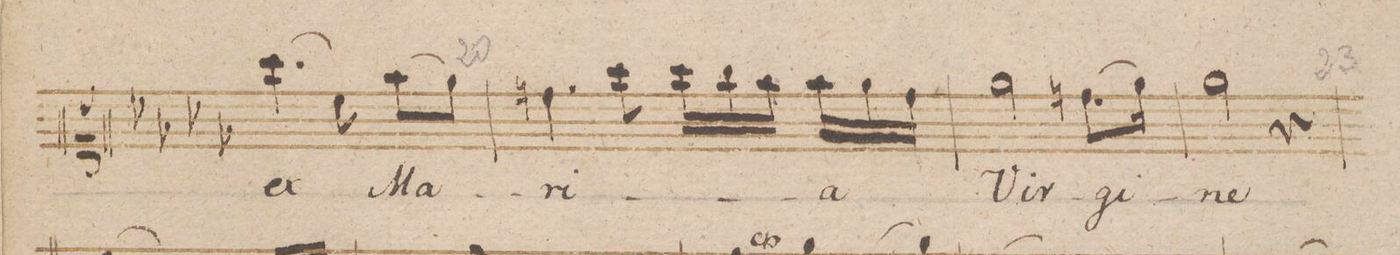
**kern	**text	**dynam
*I"Canto.	*	*
*clefC1	*	*
*k[b-e-a-d-]	*	*
*met(c|)	*	*
*M3/4	*	*
(4.aa-\	ex	.
8cc\)	.	.
(8ff\L	-Ma-	.
8ee-\J)	.	.
=96	=96	=96
4.ddn\	-ri-	.
8aa-\	.	.
*Xtuplet	*	*
24aa-\LL	.	.
24gg\	.	.
24ff\JJ	.	.
24ff\LL	-a	.
24ee-\	.	.
24dd\JJ	.	.
=97	=97	=97
2ee-\	-Vir-	.
(8.ddn\L	-gi-	.
16ee-\Jk)	.	.
=98	=98	=98
2ee-\	-ne	.
4r	.	.
=99	=99	=99
*-	*-	*-
